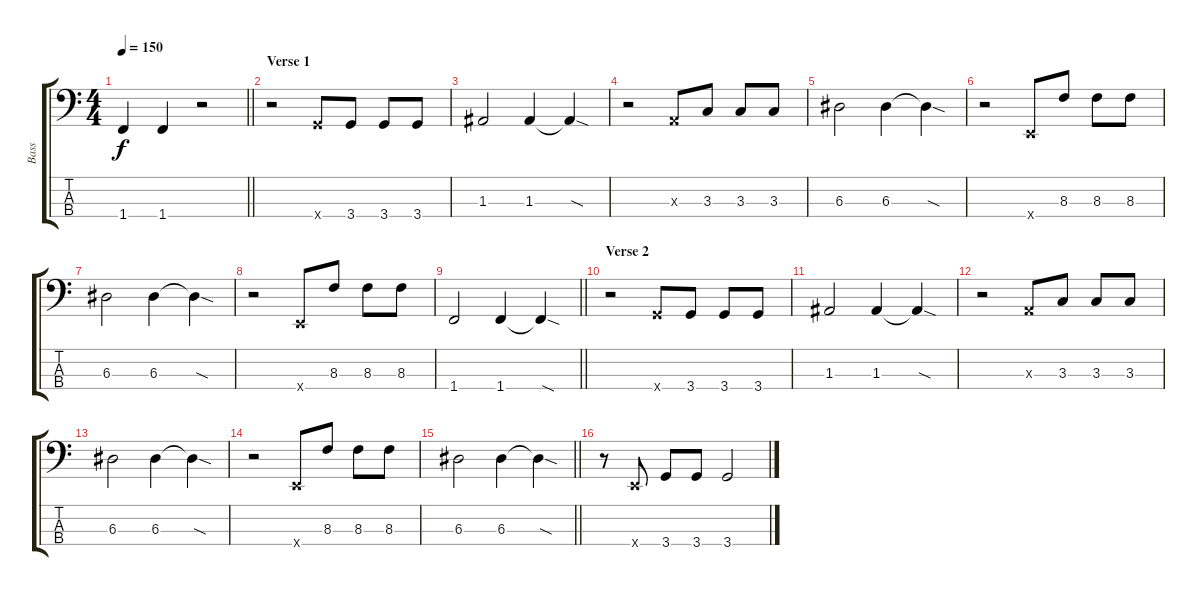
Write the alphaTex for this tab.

\track ("Bass" "Bass") {instrument electricbassfinger}
\staff {score tabs}
\tuning (G2 D2 A1 E1) {hide}
\ts (4 4)
\tempo 150
\clef f4
\barLineRight lightlight
\ks c
1.4.4{dy f} 1.4.4 r.2 |
\section ("" "Verse 1")
r.2 3.4{x}.8 3.4.8 3.4.8 3.4.8 |
1.3.2 1.3.4 1.3{sod t}.4 |
r.2 0.3{x}.8 3.3.8 3.3.8 3.3.8 |
6.3.2 6.3.4 6.3{sod t}.4 |
r.2 0.4{x}.8 8.3.8 8.3.8 8.3.8 |
6.3.2 6.3.4 6.3{sod t}.4 |
r.2 0.4{x}.8 8.3.8 8.3.8 8.3.8 |
\barLineRight lightlight
1.4.2 1.4.4 1.4{sod t}.4 |
\section ("" "Verse 2")
r.2 3.4{x}.8 3.4.8 3.4.8 3.4.8 |
1.3.2 1.3.4 1.3{sod t}.4 |
r.2 0.3{x}.8 3.3.8 3.3.8 3.3.8 |
6.3.2 6.3.4 6.3{sod t}.4 |
r.2 0.4{x}.8 8.3.8 8.3.8 8.3.8 |
\barLineRight lightlight
6.3.2 6.3.4 6.3{sod t}.4 |
\section ("" "")
r.8 0.4{x}.8 3.4.8 3.4.8 3.4.2
